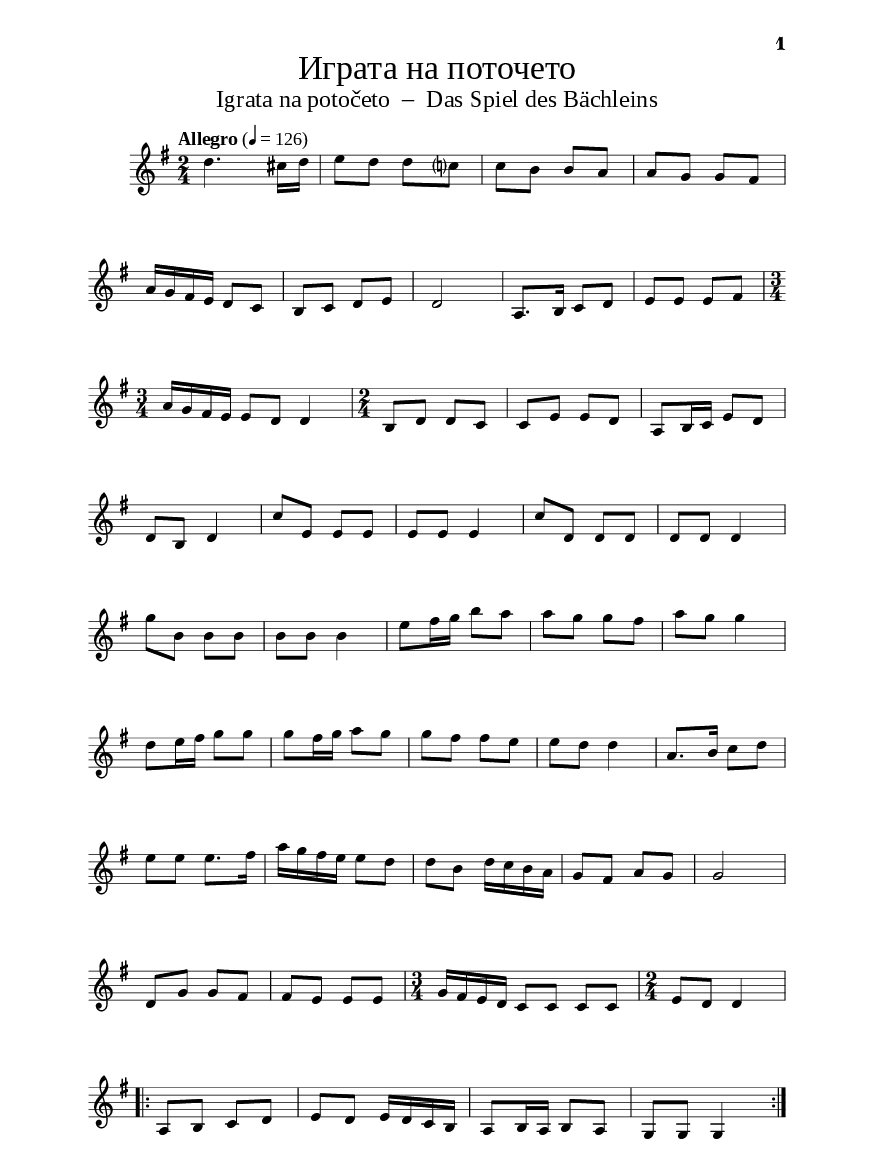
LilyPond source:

\version "2.24.4"

% include paper part and global functions
\include "include/globals.ily"

\bookpart {
  \label #'ref172
  \tocItem \markup "Играта на поточето – Igrata na potočeto"
  \paper {
    print-all-headers = ##t
    print-page-number = ##t
    print-first-page-number = ##t


    % put page numbers on the top and change the font style.
    oddHeaderMarkup = \markup
    \fill-line {
      ""
      \unless \on-first-page-of-part \fromproperty #'header:instrument
      \if \should-print-page-number \abs-fontsize #7 { \number \fromproperty #'page:page-number-string }
    }
    %% evenHeaderMarkup would inherit the value of
    %% oddHeaderMarkup if it were not defined here
    evenHeaderMarkup = \markup
    \fill-line {
      \if \should-print-page-number \abs-fontsize #7 { \number \fromproperty #'page:page-number-string }
      \unless \on-first-page-of-part \fromproperty #'header:instrument
      ""
    }

    oddFooterMarkup = \markup ""

    evenFooterMarkup = ""
    left-margin = 1.5\cm
    right-margin = 1.5\cm
    top-margin = 1\cm
    bottom-margin = 1.2\cm
    ragged-bottom = ##t % do not spread the staves to fill the whole vertical space
    top-markup-spacing.basic-distance = 0\mm % margin between page number and system for the first page
    top-system-spacing.basic-distance = 10\mm % margin between page number and system for the other pages

    % change distance between staves
    system-system-spacing =
    #'((basic-distance . 18)
       (minimum-distance . 6)
       (padding . 1)
       (stretchability . 12))
  }

  \header {
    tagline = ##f
  }

  \score {
    \include "include/score-layout.ily"

    \new Voice \absolute {
      \clef treble
      \key g \major
      \time 2/4
      \tempoFunc "Allegro" 4 "126"
      %\autoBeamOff
      d''4. cis''16 d''16 | % 2
      e''8 d''8 d''8 c''?8 | % 3
      c''8 b'8 b'8 a'8 | % 4
      a'8 g'8 g'8 fis'8 \break | % 5
      a'16 g'16 fis'16 e'16 d'8 c'8 | % 6
      b8 c'8 d'8 e'8 | % 7
      d'2 | % 8
      a8. b16 c'8 d'8 | % 9
      e'8 e'8 e'8 fis'8 \break

      \time 3/4  a'16 g'16 fis'16 e'16 e'8 d'8 d'4 | % 11
      \time 2/4  b8 d'8 d'8 c'8 | % 12
      c'8 e'8 e'8 d'8 | % 13
      a8 b16 c'16 e'8 d'8 \break | % 14
      d'8 b8 d'4 | % 15
      c''8 e'8 e'8 e'8 | % 16
      e'8 e'8 e'4 | % 17
      c''8 d'8 d'8 d'8 | % 18
      d'8 d'8 d'4 \break | % 19
      g''8 b'8 b'8 b'8 |
      b'8 b'8 b'4 | % 21
      e''8 fis''16 g''16 b''8 a''8 | % 22
      a''8 g''8 g''8 fis''8 | % 23
      a''8 g''8 g''4 \break | % 24
      d''8 e''16 fis''16 g''8 g''8 | % 25
      g''8 fis''16 g''16 a''8 g''8 | % 26
      g''8 fis''8 fis''8 e''8 | % 27
      e''8 d''8 d''4 | % 28
      a'8. b'16 c''8 d''8 \break | % 29
      e''8 e''8 e''8. fis''16 |
      a''16 g''16 fis''16 e''16 e''8 d''8 | % 31
      d''8 b'8 d''16 c''16 b'16 a'16 | % 32
      g'8 fis'8 a'8 g'8 | % 33
      g'2 \break | % 34
      d'8 g'8 g'8 fis'8 | % 35
      fis'8 e'8 e'8 e'8 | % 36
      \time 3/4  g'16 fis'16 e'16 d'16 \autoBeamOff c'8 [c'8] c'8 [c'8] | \autoBeamOn % 37
      \time 2/4  e'8 d'8 d'4 \break | % 38
      \bar ".|:-|"
      a8 b8 c'8 d'8 | % 39
      e'8 d'8 e'16 d'16 c'16 b16 |
      a8 b16 a16 b8 a8 | % 41
      g8 g8 g4
      \bar ":|."
    }

    %\addlyrics {}
    %\addlyrics {}

    \header {
      title = \titleFunc "Играта на поточето" "Igrata na potočeto  –  Das Spiel des Bächleins"
    }

    \midi{}

  } % score

  \markup \dc-one "D.C."

  % include foreign translation(s) of the song
  % \include "../../lyrics/de/000_empty_template_lyrics_de.ly"

} % bookpart

% Più mosso
%
